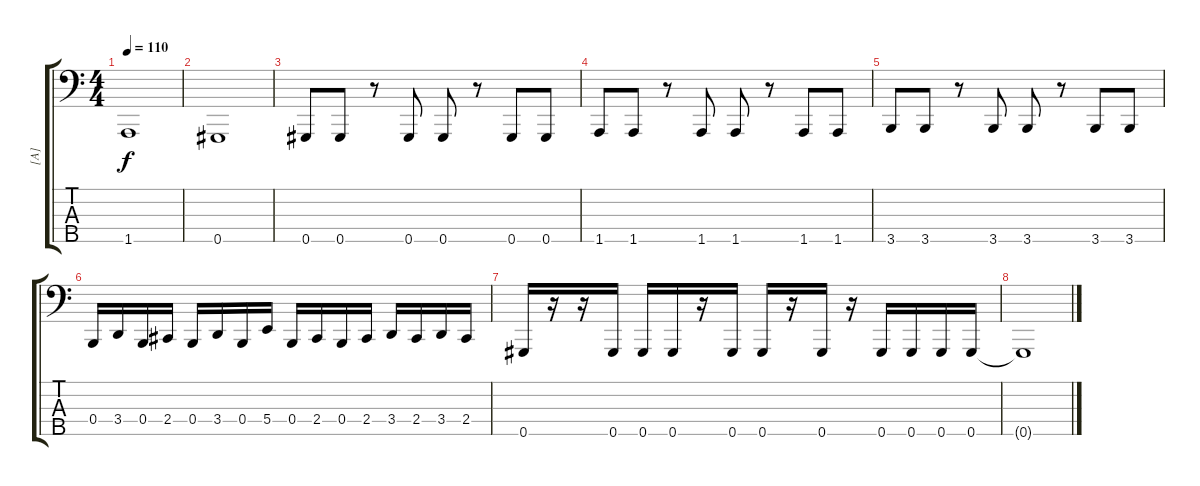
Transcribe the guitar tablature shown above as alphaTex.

\track ("[A]" "[A]") {instrument electricbasspick}
\staff {score tabs}
\tuning (E2 B1 Gb1 B0 Ab0) {hide}
\ts (4 4)
\tempo 110
\clef f4
\ks c
1.5.1{dy f} |
0.5.1 |
0.5.8 0.5.8 r.8 0.5.8 0.5.8 r.8 0.5.8 0.5.8 |
1.5.8 1.5.8 r.8 1.5.8 1.5.8 r.8 1.5.8 1.5.8 |
3.5.8 3.5.8 r.8 3.5.8 3.5.8 r.8 3.5.8 3.5.8 |
0.4.16 3.4.16 0.4.16 2.4.16 0.4.16 3.4.16 0.4.16 5.4.16 0.4.16 2.4.16 0.4.16 2.4.16 3.4.16 2.4.16 3.4.16 2.4.16 |
0.5.16 r.16 r.16 0.5.16 0.5.16 0.5.16 r.16 0.5.16 0.5.16 r.16 0.5.16 r.16 0.5.16 0.5.16 0.5.16 0.5.16 |
0.5{t}.1
